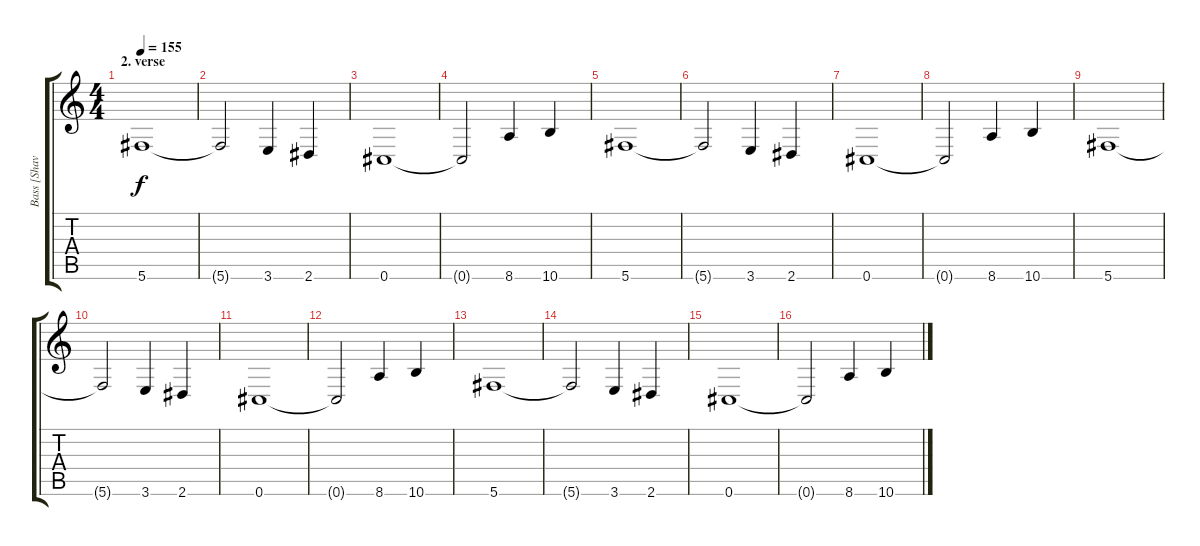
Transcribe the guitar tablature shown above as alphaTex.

\track ("Bass [Shavo]" "Bass [Shav") {instrument electricbassfinger}
\staff {score tabs}
\tuning (Eb4 Bb3 Gb3 Db3 Ab2 Db2) {hide}
\ts (4 4)
\section ("" "2. verse")
\tempo 155
\clef g2
\ks c
5.6.1{dy f} |
5.6{t}.2 3.6.4 2.6.4 |
0.6.1 |
0.6{t}.2 8.6.4 10.6.4 |
5.6.1 |
5.6{t}.2 3.6.4 2.6.4 |
0.6.1 |
0.6{t}.2 8.6.4 10.6.4 |
5.6.1 |
5.6{t}.2 3.6.4 2.6.4 |
0.6.1 |
0.6{t}.2 8.6.4 10.6.4 |
5.6.1 |
5.6{t}.2 3.6.4 2.6.4 |
0.6.1 |
0.6{t}.2 8.6.4 10.6.4
